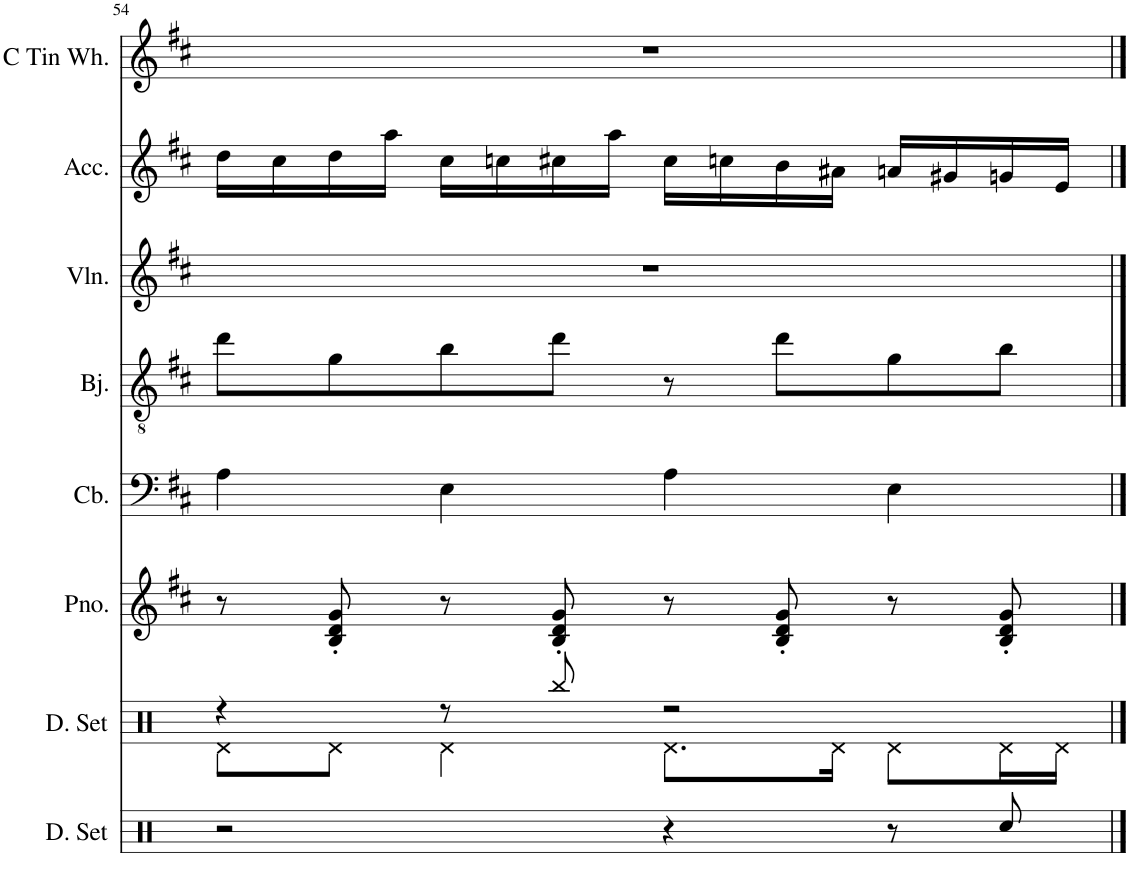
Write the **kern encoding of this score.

**kern	**kern	**kern	**kern	**kern	**kern	**kern	**kern
*part8	*part7	*part6	*part5	*part4	*part3	*part2	*part1
*staff8	*staff7	*staff6	*staff5	*staff4	*staff3	*staff2	*staff1
*I"Drumset, &quot;Slider&quot;	*I"Drumset, Super Mario 64	*I"Piano, Piano [Harmony]	*I"Contrabass, AcouBass	*I"Banjo, Psychedelic Banjo	*I"Violin, Viola	*I"Accordion, Accordion	*I"C Tin Whistle, Whistle
*I'D. Set	*I'D. Set	*I'Pno.	*I'Cb.	*I'Bj.	*I'Vln.	*I'Acc.	*I'C Tin Wh.
!!LO:PB:g=z
*clefX	*clefX	*clefG2	*clefF4	*clefGv2	*clefG2	*clefG2	*clefG2
*	*	*	*Trd7c12	*Trd7c12	*	*	*Trd1c2
*k[]	*k[]	*k[f#c#]	*k[f#c#]	*k[f#c#]	*k[f#c#]	*k[f#c#]	*k[f#c#]
*M4/4	*M4/4	*M4/4	*M4/4	*M4/4	*M4/4	*M4/4	*M4/4
=54	=54	=54	=54	=54	=54	=54	=54
*	*^	*	*	*	*	*	*
2r	4r	8Rd\L	8r	4A\	8dd\L	1r	16dd\LL	1r
.	.	.	.	.	.	.	16cc#\	.
.	.	8Rd\J	8B/' 8d/' 8g/'	.	8g\	.	16dd\	.
.	.	.	.	.	.	.	16aa\JJ	.
.	8r	4Rd\	8r	4E\	8b\	.	16cc#\LL	.
.	.	.	.	.	.	.	16ccn\	.
.	8Rbb/	.	8B/' 8d/' 8g/'	.	8dd\J	.	16cc#X\	.
.	.	.	.	.	.	.	16aa\JJ	.
4r	2r	8.Rd\L	8r	4A\	8r	.	16cc#\LL	.
.	.	.	.	.	.	.	16ccn\	.
.	.	.	8B/' 8d/' 8g/'	.	8dd\L	.	16b\	.
.	.	16Rd\Jk	.	.	.	.	16a#X\JJ	.
8r	.	8Rd\L	8r	4E\	8g\	.	16an/LL	.
.	.	.	.	.	.	.	16g#X/	.
8Rcc/	.	16Rd\L	8B/' 8d/' 8g/'	.	8b\J	.	16gn/	.
.	.	16Rd\JJ	.	.	.	.	16e/JJ	.
*	*v	*v	*	*	*	*	*	*
==	==	==	==	==	==	==	==
*-	*-	*-	*-	*-	*-	*-	*-
